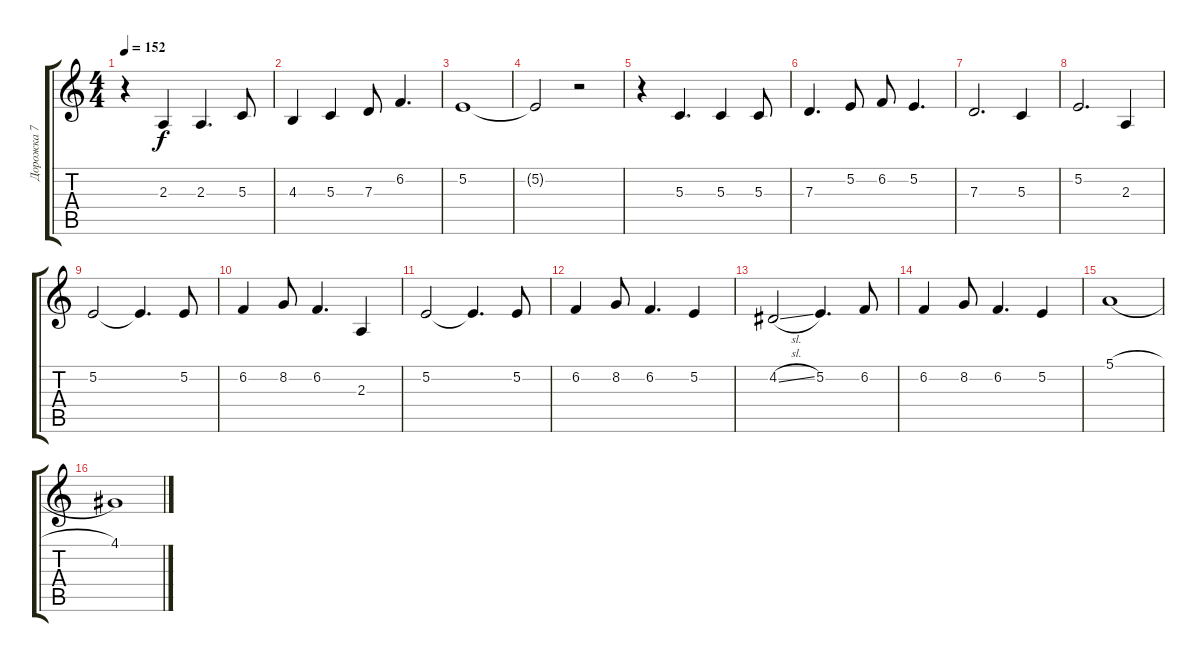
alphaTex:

\track ("Дорожка 7" "Дорожка 7") {instrument violin}
\staff {score tabs}
\tuning (E4 B3 G3 D3 A2 E2) {hide}
\ts (4 4)
\tempo 152
\clef g2
\ks c
r.4{dy f} 2.3.4 2.3.4{d} 5.3.8 |
4.3.4 5.3.4 7.3.8 6.2.4{d} |
5.2.1 |
5.2{t}.2 r.2 |
r.4 5.3.4{d} 5.3.4 5.3.8 |
7.3.4{d} 5.2.8 6.2.8 5.2.4{d} |
7.3.2{d} 5.3.4 |
5.2.2{d} 2.3.4 |
5.2.2 5.2{t}.4{d} 5.2.8 |
6.2.4 8.2.8 6.2.4{d} 2.3.4 |
5.2.2 5.2{t}.4{d} 5.2.8 |
6.2.4 8.2.8 6.2.4{d} 5.2.4 |
4.2{sl}.2 5.2.4{d} 6.2.8 |
6.2.4 8.2.8 6.2.4{d} 5.2.4 |
5.1{h}.1 |
4.1{h}.1
